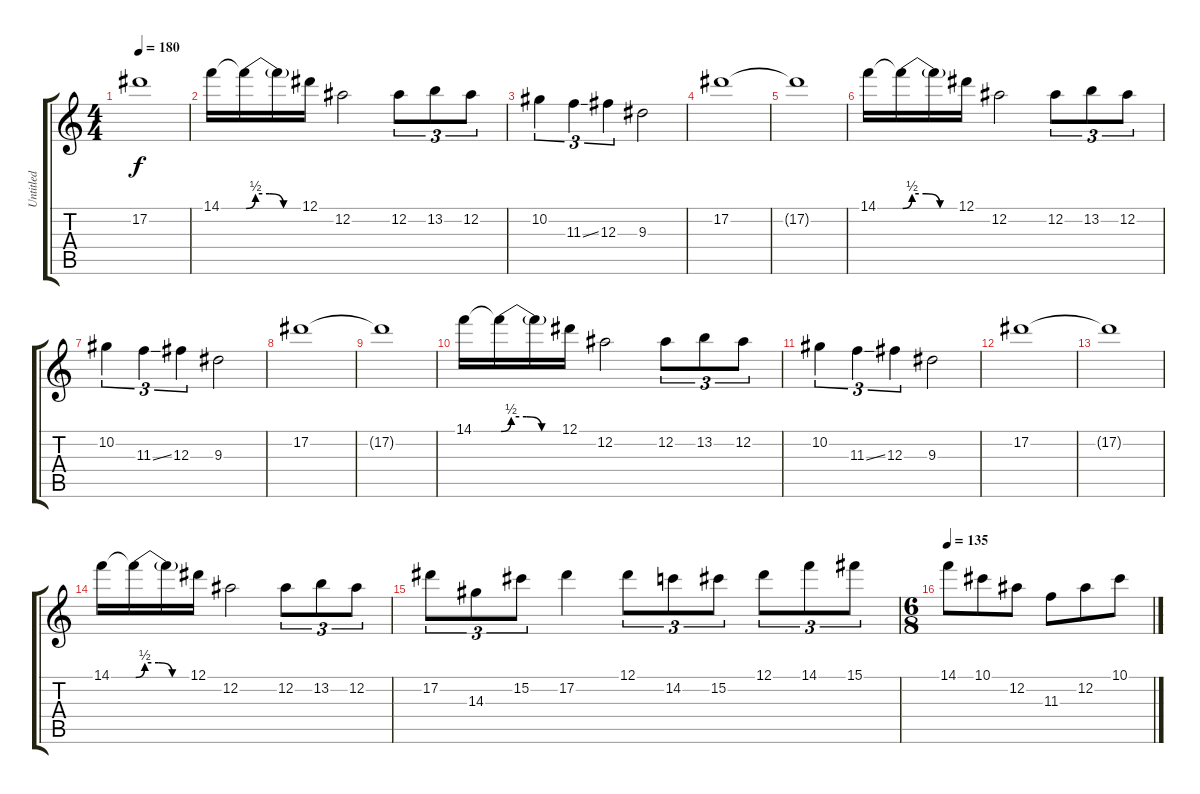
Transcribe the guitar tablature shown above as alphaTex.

\track ("Untitled" "Untitled") {instrument distortionguitar}
\staff {score tabs}
\tuning (Eb4 Bb3 Gb3 Db3 Ab2 Eb2) {hide}
\ts (4 4)
\tempo 180
\clef g2
\ks c
17.2{t}.1{dy f} |
14.1.16 14.1{be (custom 0 0 10 2 25 2 40 0 60 0) t}.16 14.1{t}.16 12.1.16 12.2.2 12.2.8{tu (3 2)} 13.2.8{tu (3 2)} 12.2.8{tu (3 2)} |
10.2.4{tu (3 2)} 11.3{ss}.4{tu (3 2)} 12.3.4{tu (3 2)} 9.3.2 |
17.2.1 |
17.2{t}.1 |
14.1.16 14.1{be (custom 0 0 10 2 25 2 40 0 60 0) t}.16 14.1{t}.16 12.1.16 12.2.2 12.2.8{tu (3 2)} 13.2.8{tu (3 2)} 12.2.8{tu (3 2)} |
10.2.4{tu (3 2)} 11.3{ss}.4{tu (3 2)} 12.3.4{tu (3 2)} 9.3.2 |
17.2.1 |
17.2{t}.1 |
14.1.16 14.1{be (custom 0 0 10 2 25 2 40 0 60 0) t}.16 14.1{t}.16 12.1.16 12.2.2 12.2.8{tu (3 2)} 13.2.8{tu (3 2)} 12.2.8{tu (3 2)} |
10.2.4{tu (3 2)} 11.3{ss}.4{tu (3 2)} 12.3.4{tu (3 2)} 9.3.2 |
17.2.1 |
17.2{t}.1 |
14.1.16 14.1{be (custom 0 0 10 2 25 2 40 0 60 0) t}.16 14.1{t}.16 12.1.16 12.2.2 12.2.8{tu (3 2)} 13.2.8{tu (3 2)} 12.2.8{tu (3 2)} |
17.2.8{tu (3 2)} 14.3.8{tu (3 2)} 15.2.8{tu (3 2)} 17.2.4 12.1.8{tu (3 2)} 14.2.8{tu (3 2)} 15.2.8{tu (3 2)} 12.1.8{tu (3 2)} 14.1.8{tu (3 2)} 15.1.8{tu (3 2)} |
\ts (6 8)
\tempo 135
14.1.8 10.1.8 12.2.8 11.3.8 12.2.8 10.1.8
